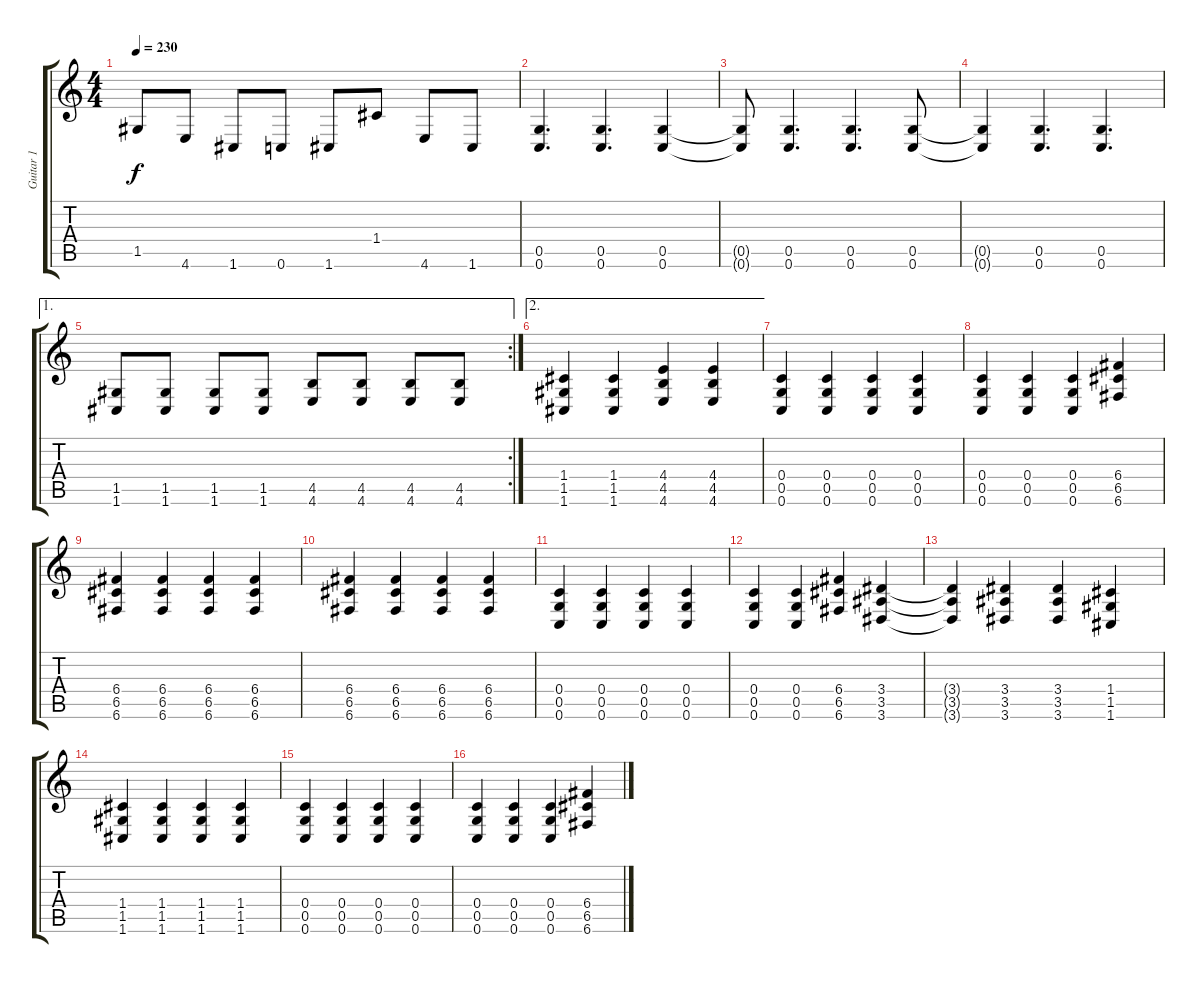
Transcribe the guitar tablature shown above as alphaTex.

\track ("Guitar 1" "Guitar 1") {instrument distortionguitar}
\staff {score tabs}
\tuning (D4 A3 F3 C3 G2 C2) {hide}
\ts (4 4)
\tempo 230
\clef g2
\ks c
1.5.8{dy f} 4.6.8 1.6.8 0.6.8 1.6.8 1.4.8 4.6.8 1.6.8 |
(0.5 0.6).4{d} (0.5 0.6).4{d} (0.5 0.6).4 |
(0.5{t} 0.6{t}).8 (0.5 0.6).4{d} (0.5 0.6).4{d} (0.5 0.6).8 |
(0.5{t} 0.6{t}).4 (0.5 0.6).4{d} (0.5 0.6).4{d} |
\ae 1
\rc 2
(1.5 1.6).8 (1.5 1.6).8 (1.5 1.6).8 (1.5 1.6).8 (4.5 4.6).8 (4.5 4.6).8 (4.5 4.6).8 (4.5 4.6).8 |
\ae 2
(1.4 1.5 1.6).4 (1.4 1.5 1.6).4 (4.4 4.5 4.6).4 (4.4 4.5 4.6).4 |
(0.4 0.5 0.6).4 (0.4 0.5 0.6).4 (0.4 0.5 0.6).4 (0.4 0.5 0.6).4 |
(0.4 0.5 0.6).4 (0.4 0.5 0.6).4 (0.4 0.5 0.6).4 (6.4 6.5 6.6).4 |
(6.4 6.5 6.6).4 (6.4 6.5 6.6).4 (6.4 6.5 6.6).4 (6.4 6.5 6.6).4 |
(6.4 6.5 6.6).4 (6.4 6.5 6.6).4 (6.4 6.5 6.6).4 (6.4 6.5 6.6).4 |
(0.4 0.5 0.6).4 (0.4 0.5 0.6).4 (0.4 0.5 0.6).4 (0.4 0.5 0.6).4 |
(0.4 0.5 0.6).4 (0.4 0.5 0.6).4 (6.4 6.5 6.6).4 (3.4 3.5 3.6).4 |
(3.4{t} 3.5{t} 3.6{t}).4 (3.4 3.5 3.6).4 (3.4 3.5 3.6).4 (1.4 1.5 1.6).4 |
(1.4 1.5 1.6).4 (1.4 1.5 1.6).4 (1.4 1.5 1.6).4 (1.4 1.5 1.6).4 |
(0.4 0.5 0.6).4 (0.4 0.5 0.6).4 (0.4 0.5 0.6).4 (0.4 0.5 0.6).4 |
(0.4 0.5 0.6).4 (0.4 0.5 0.6).4 (0.4 0.5 0.6).4 (6.4 6.5 6.6).4
